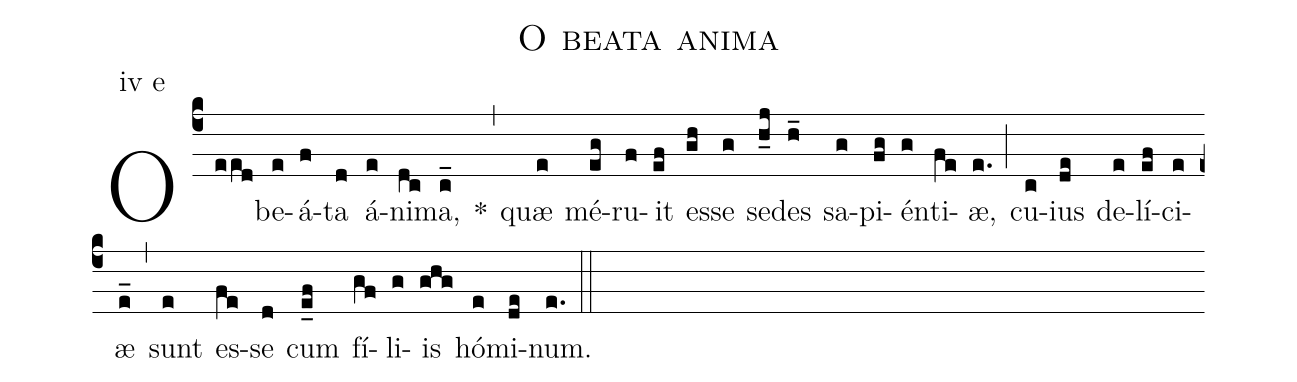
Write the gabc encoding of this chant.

name: O beata anima;
annotation: iv e;
mode: 4;
%%
(c4)
O(eed) be(e)á(f)ta(d) á(e)ni(dc)ma,(c_) *(,)
quæ(e) mé(eg)ru(f)it(ef) es(gh)se(g) se(h_j)des(h_) sa(g)pi(fg)én(g)ti(fe)æ,(e.) (;)
cu(c)ius(de) de(e)lí(ef)ci(e)æ(e_) (,)
sunt(e) es(fe)se(d) cum(e_f) fí(gf)li(g)is(ghg) hó(e)mi(de)num.(e.) (::)
